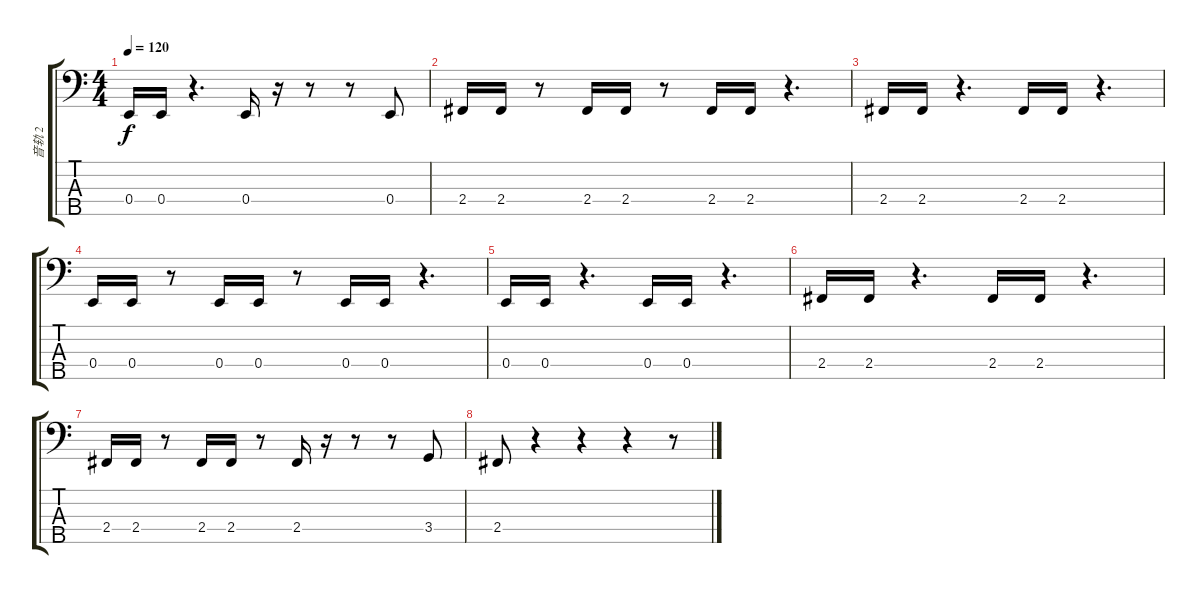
\track ("音轨 2" "音轨 2") {instrument electricbasspick}
\staff {score tabs}
\tuning (G2 D2 A1 E1 B0) {hide}
\ts (4 4)
\tempo 120
\clef f4
\ks c
0.4.16{dy f} 0.4.16 r.4{d} 0.4.16 r.16 r.8 r.8 0.4.8 |
2.4.16 2.4.16 r.8 2.4.16 2.4.16 r.8 2.4.16 2.4.16 r.4{d} |
2.4.16 2.4.16 r.4{d} 2.4.16 2.4.16 r.4{d} |
0.4.16 0.4.16 r.8 0.4.16 0.4.16 r.8 0.4.16 0.4.16 r.4{d} |
0.4.16 0.4.16 r.4{d} 0.4.16 0.4.16 r.4{d} |
2.4.16 2.4.16 r.4{d} 2.4.16 2.4.16 r.4{d} |
2.4.16 2.4.16 r.8 2.4.16 2.4.16 r.8 2.4.16 r.16 r.8 r.8 3.4.8 |
2.4.8 r.4 r.4 r.4 r.8
